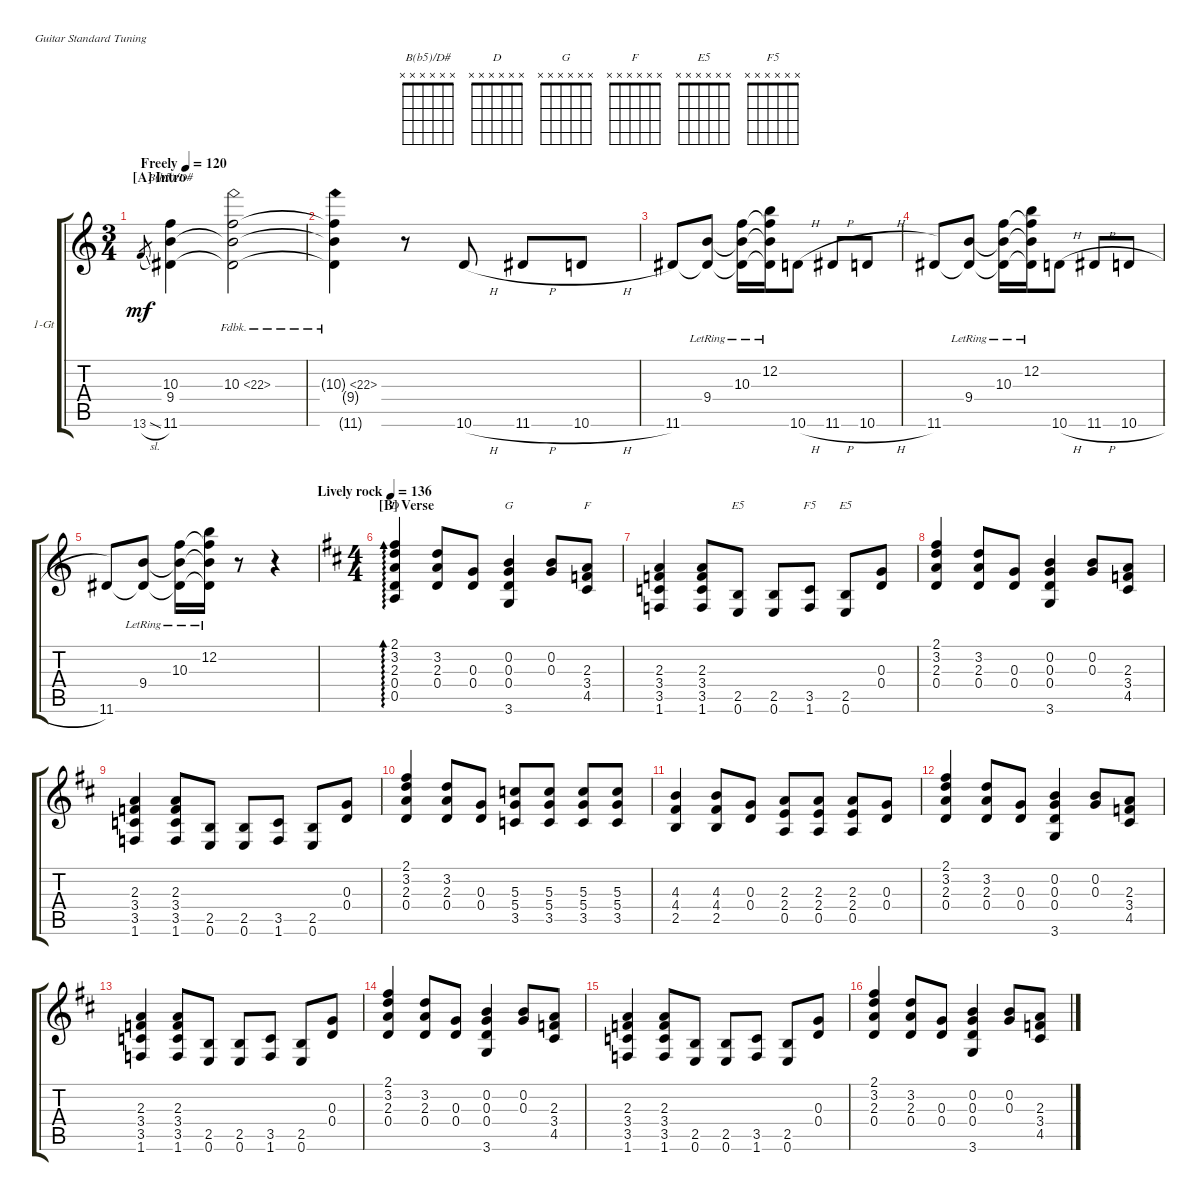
\defaultSystemsLayout 4
\bracketExtendMode groupsimilarinstruments
\firstSystemTrackNameOrientation horizontal
\otherSystemsTrackNameOrientation horizontal
\track ("1 Guitar" "1-Gt") {instrument distortionguitar}
\staff {score tabs}
\tuning (E4 B3 G3 D3 A2 E2)
\chord ("B(b5)/D#" x x x x x x)
\chord ("D" x x x x x x)
\chord ("G" x x x x x x)
\chord ("F" x x x x x x)
\chord ("E5" x x x x x x)
\chord ("F5" x x x x x x)
\ts (3 4)
\section ("A" "Intro")
\tempo (120 "Freely")
\clef g2
\scale
1.06936
\ks c
13.6{sl}.8{gr dy mf instrument distortionguitar} (11.6 9.4 10.3).4{ch "B(b5)/D#" beam invert} (11.6{t} 9.4{t} 10.3{fh 12}).2{beam invert} |
\scale
0.930643 (11.6{t} 9.4{t} 10.3{fh 12 t}).4{beam invert} r.8 10.6{h}.8 11.6{h}.8 10.6{h}.8 |
\scale
1.03909 11.6.8 (9.4{lr} 11.6{lr t}).8 (10.3{lr} 9.4{lr t} 11.6{lr t}).16 (12.2{lr} 9.4{lr t} 10.3{lr t} 11.6{lr t}).16 10.6{h}.8 11.6{h}.8 10.6{h}.8 |
\scale
0.960908 11.6.8 (9.4{lr} 11.6{lr t}).8 (10.3{lr} 9.4{lr t} 11.6{lr t}).16 (12.2{lr} 9.4{lr t} 10.3{lr t} 11.6{lr t}).16 10.6{h}.8 11.6{h}.8 10.6{h}.8 |
\tempo (136 "Lively rock" 0.99375)
\scale
1.03909 11.6.8 (9.4{lr} 11.6{lr t}).8 (10.3{lr} 9.4{lr t} 11.6{lr t}).16 (12.2{lr} 9.4{lr t} 10.3{lr t} 11.6{lr t}).16 r.8 r.4 |
\ts (4 4)
\section ("B" "Verse")
\scale
0.960908
\ks d
(0.5 0.4 2.3 3.2 2.1).4{ad 0 ch "D"} (3.2 2.3 0.4).8 (0.4 0.3).8 (3.6 0.4 0.3 0.2).4{ch "G"} (0.3 0.2).8 (4.5 3.4 2.3).8{ch "F"} |
\scale
1.06305 (1.6 3.5 3.4 2.3).4 (1.6 3.5 3.4 2.3).8 (0.6 2.5).8{ch "E5"} (0.6 2.5).8 (1.6 3.5).8{ch "F5"} (0.6 2.5).8{ch "E5"} (0.4 0.3).8 |
\scale
0.936948 (2.1 3.2 2.3 0.4).4 (3.2 2.3 0.4).8 (0.4 0.3).8 (3.6 0.4 0.3 0.2).4 (0.3 0.2).8 (4.5 3.4 2.3).8 |
\scale
1.06305 (1.6 3.5 3.4 2.3).4 (1.6 3.5 3.4 2.3).8 (0.6 2.5).8 (0.6 2.5).8 (1.6 3.5).8 (0.6 2.5).8 (0.4 0.3).8 |
\scale
0.936948 (2.1 3.2 2.3 0.4).4 (3.2 2.3 0.4).8 (0.4 0.3).8 (3.5 5.4 5.3).8 (3.5 5.4 5.3).8 (3.5 5.4 5.3).8 (3.5 5.4 5.3).8 |
\scale
1.06305 (2.5 4.4 4.3).4 (2.5 4.4 4.3).8 (0.3 0.4).8 (0.5 2.4 2.3).8 (0.5 2.4 2.3).8 (0.5 2.4 2.3).8 (0.4 0.3).8 |
\scale
0.936948 (2.1 3.2 2.3 0.4).4 (3.2 2.3 0.4).8 (0.4 0.3).8 (3.6 0.4 0.3 0.2).4 (0.3 0.2).8 (4.5 3.4 2.3).8 |
\scale
1.06305 (1.6 3.5 3.4 2.3).4 (1.6 3.5 3.4 2.3).8 (0.6 2.5).8 (0.6 2.5).8 (1.6 3.5).8 (0.6 2.5).8 (0.4 0.3).8 |
\scale
0.936948 (2.1 3.2 2.3 0.4).4 (3.2 2.3 0.4).8 (0.4 0.3).8 (3.6 0.4 0.3 0.2).4 (0.3 0.2).8 (4.5 3.4 2.3).8 |
\scale
1.06305 (1.6 3.5 3.4 2.3).4 (1.6 3.5 3.4 2.3).8 (0.6 2.5).8 (0.6 2.5).8 (1.6 3.5).8 (0.6 2.5).8 (0.4 0.3).8 |
\scale
0.936948 (2.1 3.2 2.3 0.4).4 (3.2 2.3 0.4).8 (0.4 0.3).8 (3.6 0.4 0.3 0.2).4 (0.3 0.2).8 (4.5 3.4 2.3).8
